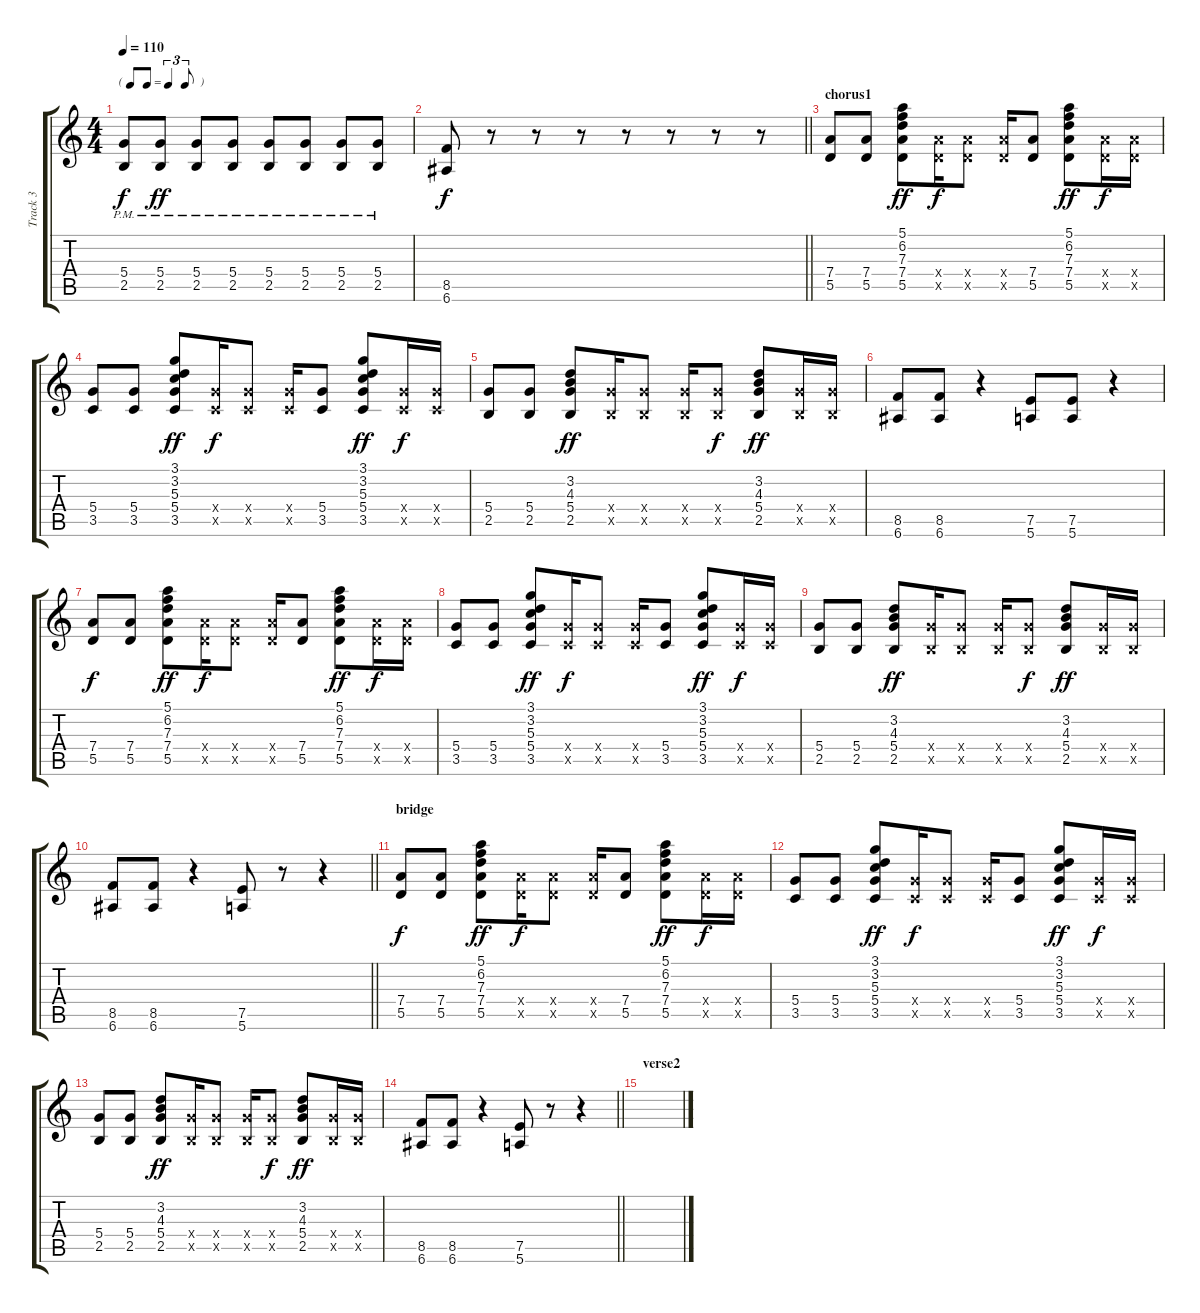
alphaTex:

\track ("Track 3" "Track 3") {instrument acousticguitarsteel}
\staff {score tabs}
\tuning (E4 B3 G3 D3 A2 E2) {hide}
\ts (4 4)
\tf triplet8th
\tempo 110
\clef g2
\ks c
(5.4{pm} 2.5{pm}).8{dy f} (5.4{pm} 2.5{pm}).8{dy ff} (5.4{pm} 2.5{pm}).8 (5.4{pm} 2.5{pm}).8 (5.4{pm} 2.5{pm}).8 (5.4{pm} 2.5{pm}).8 (5.4{pm} 2.5{pm}).8 (5.4{pm} 2.5{pm}).8 |
\barLineRight lightlight
(8.5 6.6).8{dy f} r.8 r.8 r.8 r.8 r.8 r.8 r.8 |
\section ("" "chorus1")
(7.4 5.5).8 (7.4 5.5).8 (5.1 6.2 7.3 7.4 5.5).8{dy ff} (7.4{x} 5.5{x}).16{dy f} (7.4{x} 5.5{x}).8 (7.4{x} 5.5{x}).16 (7.4 5.5).8 (5.1 6.2 7.3 7.4 5.5).8{dy ff} (7.4{x} 5.5{x}).16{dy f} (7.4{x} 5.5{x}).16 |
(5.4 3.5).8 (5.4 3.5).8 (3.1 3.2 5.3 5.4 3.5).8{dy ff} (5.4{x} 3.5{x}).16{dy f} (5.4{x} 3.5{x}).8 (5.4{x} 3.5{x}).16 (5.4 3.5).8 (3.1 3.2 5.3 5.4 3.5).8{dy ff} (5.4{x} 3.5{x}).16{dy f} (5.4{x} 3.5{x}).16 |
(5.4 2.5).8 (5.4 2.5).8 (3.2 4.3 5.4 2.5).8{dy ff} (5.4{x} 2.5{x}).16 (5.4{x} 2.5{x}).8 (5.4{x} 2.5{x}).16 (5.4{x} 2.5{x}).8{dy f} (3.2 4.3 5.4 2.5).8{dy ff} (5.4{x} 2.5{x}).16 (5.4{x} 2.5{x}).16 |
(8.5 6.6).8 (8.5 6.6).8 r.4 (7.5 5.6).8 (7.5 5.6).8 r.4 |
(7.4 5.5).8{dy f} (7.4 5.5).8 (5.1 6.2 7.3 7.4 5.5).8{dy ff} (7.4{x} 5.5{x}).16{dy f} (7.4{x} 5.5{x}).8 (7.4{x} 5.5{x}).16 (7.4 5.5).8 (5.1 6.2 7.3 7.4 5.5).8{dy ff} (7.4{x} 5.5{x}).16{dy f} (7.4{x} 5.5{x}).16 |
(5.4 3.5).8 (5.4 3.5).8 (3.1 3.2 5.3 5.4 3.5).8{dy ff} (5.4{x} 3.5{x}).16{dy f} (5.4{x} 3.5{x}).8 (5.4{x} 3.5{x}).16 (5.4 3.5).8 (3.1 3.2 5.3 5.4 3.5).8{dy ff} (5.4{x} 3.5{x}).16{dy f} (5.4{x} 3.5{x}).16 |
(5.4 2.5).8 (5.4 2.5).8 (3.2 4.3 5.4 2.5).8{dy ff} (5.4{x} 2.5{x}).16 (5.4{x} 2.5{x}).8 (5.4{x} 2.5{x}).16 (5.4{x} 2.5{x}).8{dy f} (3.2 4.3 5.4 2.5).8{dy ff} (5.4{x} 2.5{x}).16 (5.4{x} 2.5{x}).16 |
\barLineRight lightlight
(8.5 6.6).8 (8.5 6.6).8 r.4 (7.5 5.6).8 r.8 r.4 |
\section ("" "bridge")
(7.4 5.5).8{dy f} (7.4 5.5).8 (5.1 6.2 7.3 7.4 5.5).8{dy ff} (7.4{x} 5.5{x}).16{dy f} (7.4{x} 5.5{x}).8 (7.4{x} 5.5{x}).16 (7.4 5.5).8 (5.1 6.2 7.3 7.4 5.5).8{dy ff} (7.4{x} 5.5{x}).16{dy f} (7.4{x} 5.5{x}).16 |
(5.4 3.5).8 (5.4 3.5).8 (3.1 3.2 5.3 5.4 3.5).8{dy ff} (5.4{x} 3.5{x}).16{dy f} (5.4{x} 3.5{x}).8 (5.4{x} 3.5{x}).16 (5.4 3.5).8 (3.1 3.2 5.3 5.4 3.5).8{dy ff} (5.4{x} 3.5{x}).16{dy f} (5.4{x} 3.5{x}).16 |
(5.4 2.5).8 (5.4 2.5).8 (3.2 4.3 5.4 2.5).8{dy ff} (5.4{x} 2.5{x}).16 (5.4{x} 2.5{x}).8 (5.4{x} 2.5{x}).16 (5.4{x} 2.5{x}).8{dy f} (3.2 4.3 5.4 2.5).8{dy ff} (5.4{x} 2.5{x}).16 (5.4{x} 2.5{x}).16 |
\barLineRight lightlight
(8.5 6.6).8 (8.5 6.6).8 r.4 (7.5 5.6).8 r.8 r.4 |
\section ("" "verse2")
